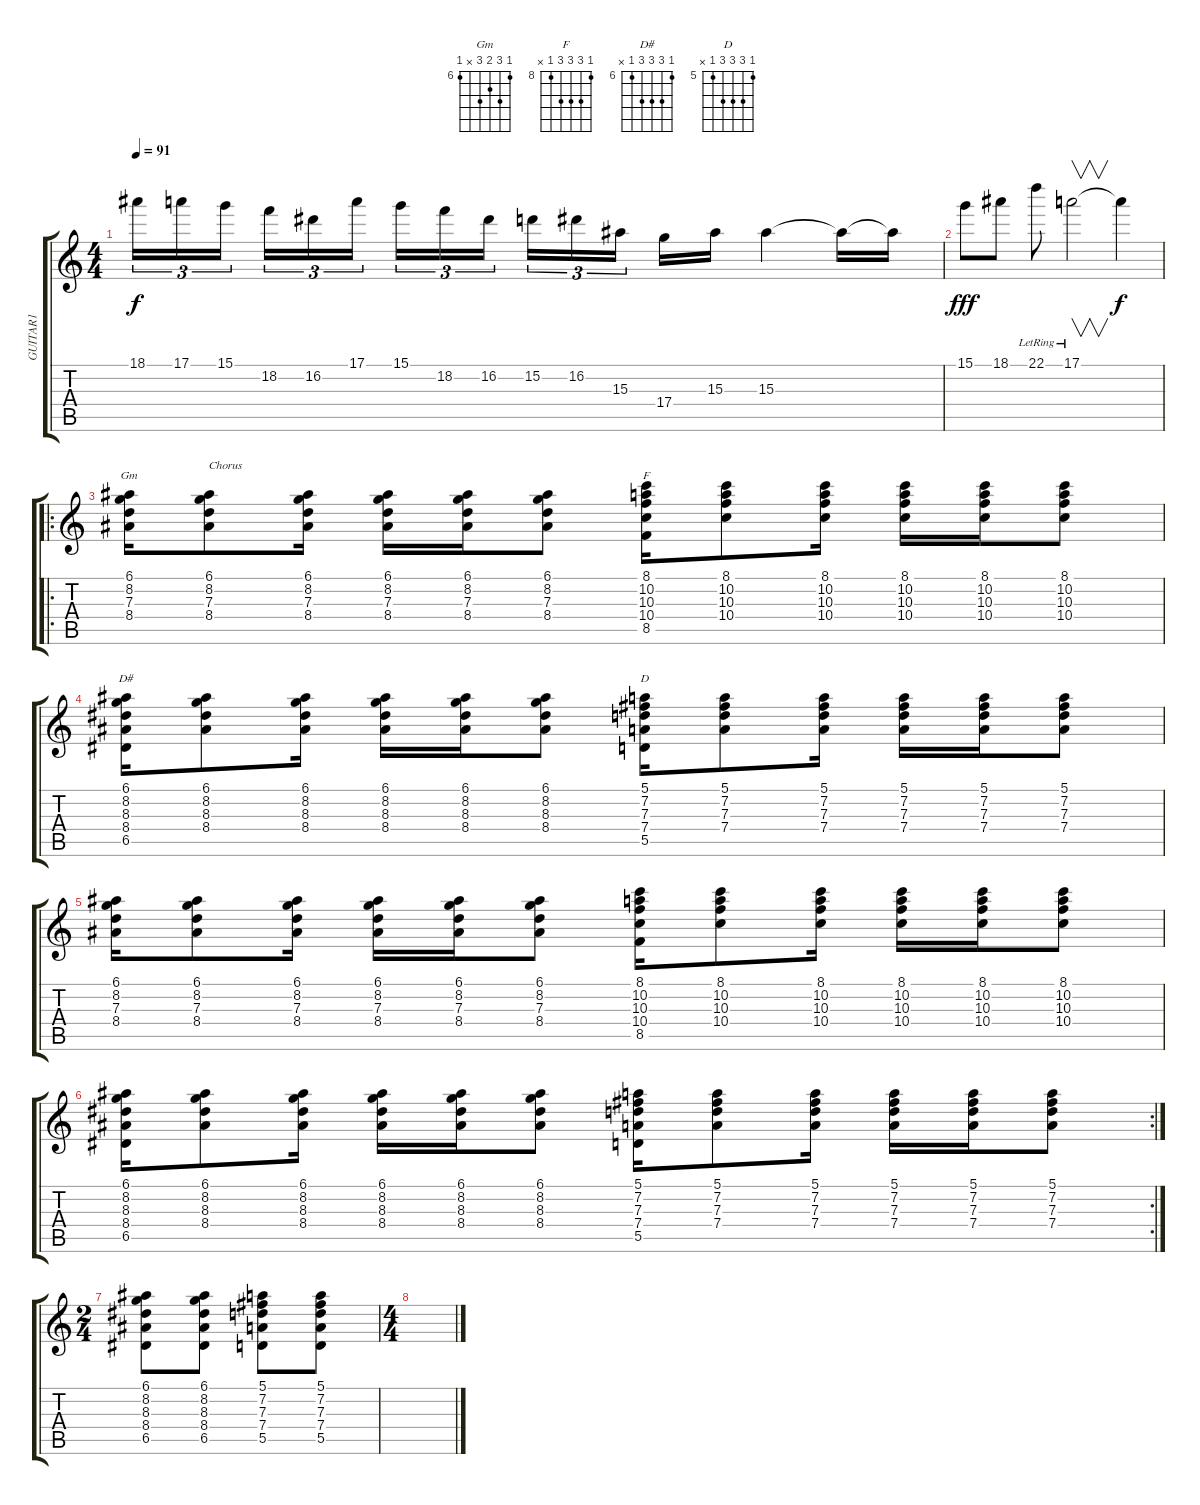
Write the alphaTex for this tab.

\track ("GUITAR1" "GUITAR1") {instrument overdrivenguitar}
\staff {score tabs}
\tuning (E4 B3 G3 D3 A2 E2) {hide}
\chord ("Gm" 6 8 7 8 x 6) {firstfret 6}
\chord ("F" 8 10 10 10 8 x) {firstfret 8}
\chord ("D#" 6 8 8 8 6 x) {firstfret 6}
\chord ("D" 5 7 7 7 5 x) {firstfret 5}
\ts (4 4)
\tempo 91
\clef g2
\ks c
18.1.16{tu (3 2) dy f} 17.1.16{tu (3 2)} 15.1.16{tu (3 2)} 18.2.16{tu (3 2)} 16.2.16{tu (3 2)} 17.1.16{tu (3 2)} 15.1.16{tu (3 2)} 18.2.16{tu (3 2)} 16.2.16{tu (3 2)} 15.2.16{tu (3 2)} 16.2.16{tu (3 2)} 15.3.16{tu (3 2)} 17.4.16 15.3.16 15.3.4 15.3{t}.16 15.3{t}.16 |
15.1.8{dy fff} 18.1.8 22.1{lr}.8 17.1{lr}.2{v} 17.1{t}.4{dy f} |
\ro
(6.1 8.2 7.3 8.4).16{ch "Gm" instrument acousticguitarsteel} (6.1 8.2 7.3 8.4).8{txt "Chorus"} (6.1 8.2 7.3 8.4).16 (6.1 8.2 7.3 8.4).16 (6.1 8.2 7.3 8.4).16 (6.1 8.2 7.3 8.4).8 (8.1 10.2 10.3 10.4 8.5).16{ch "F"} (8.1 10.2 10.3 10.4).8 (8.1 10.2 10.3 10.4).16 (8.1 10.2 10.3 10.4).16 (8.1 10.2 10.3 10.4).16 (8.1 10.2 10.3 10.4).8 |
(6.1 8.2 8.3 8.4 6.5).16{ch "D#"} (6.1 8.2 8.3 8.4).8 (6.1 8.2 8.3 8.4).16 (6.1 8.2 8.3 8.4).16 (6.1 8.2 8.3 8.4).16 (6.1 8.2 8.3 8.4).8 (5.1 7.2 7.3 7.4 5.5).16{ch "D"} (5.1 7.2 7.3 7.4).8 (5.1 7.2 7.3 7.4).16 (5.1 7.2 7.3 7.4).16 (5.1 7.2 7.3 7.4).16 (5.1 7.2 7.3 7.4).8 |
(6.1 8.2 7.3 8.4).16 (6.1 8.2 7.3 8.4).8 (6.1 8.2 7.3 8.4).16 (6.1 8.2 7.3 8.4).16 (6.1 8.2 7.3 8.4).16 (6.1 8.2 7.3 8.4).8 (8.1 10.2 10.3 10.4 8.5).16 (8.1 10.2 10.3 10.4).8 (8.1 10.2 10.3 10.4).16 (8.1 10.2 10.3 10.4).16 (8.1 10.2 10.3 10.4).16 (8.1 10.2 10.3 10.4).8 |
\rc 2
(6.1 8.2 8.3 8.4 6.5).16 (6.1 8.2 8.3 8.4).8 (6.1 8.2 8.3 8.4).16 (6.1 8.2 8.3 8.4).16 (6.1 8.2 8.3 8.4).16 (6.1 8.2 8.3 8.4).8 (5.1 7.2 7.3 7.4 5.5).16 (5.1 7.2 7.3 7.4).8 (5.1 7.2 7.3 7.4).16 (5.1 7.2 7.3 7.4).16 (5.1 7.2 7.3 7.4).16 (5.1 7.2 7.3 7.4).8 |
\ts (2 4)
(6.1 8.2 8.3 8.4 6.5).8 (6.1 8.2 8.3 8.4 6.5).8 (5.1 7.2 7.3 7.4 5.5).8 (5.1 7.2 7.3 7.4 5.5).8 |
\ts (4 4)
